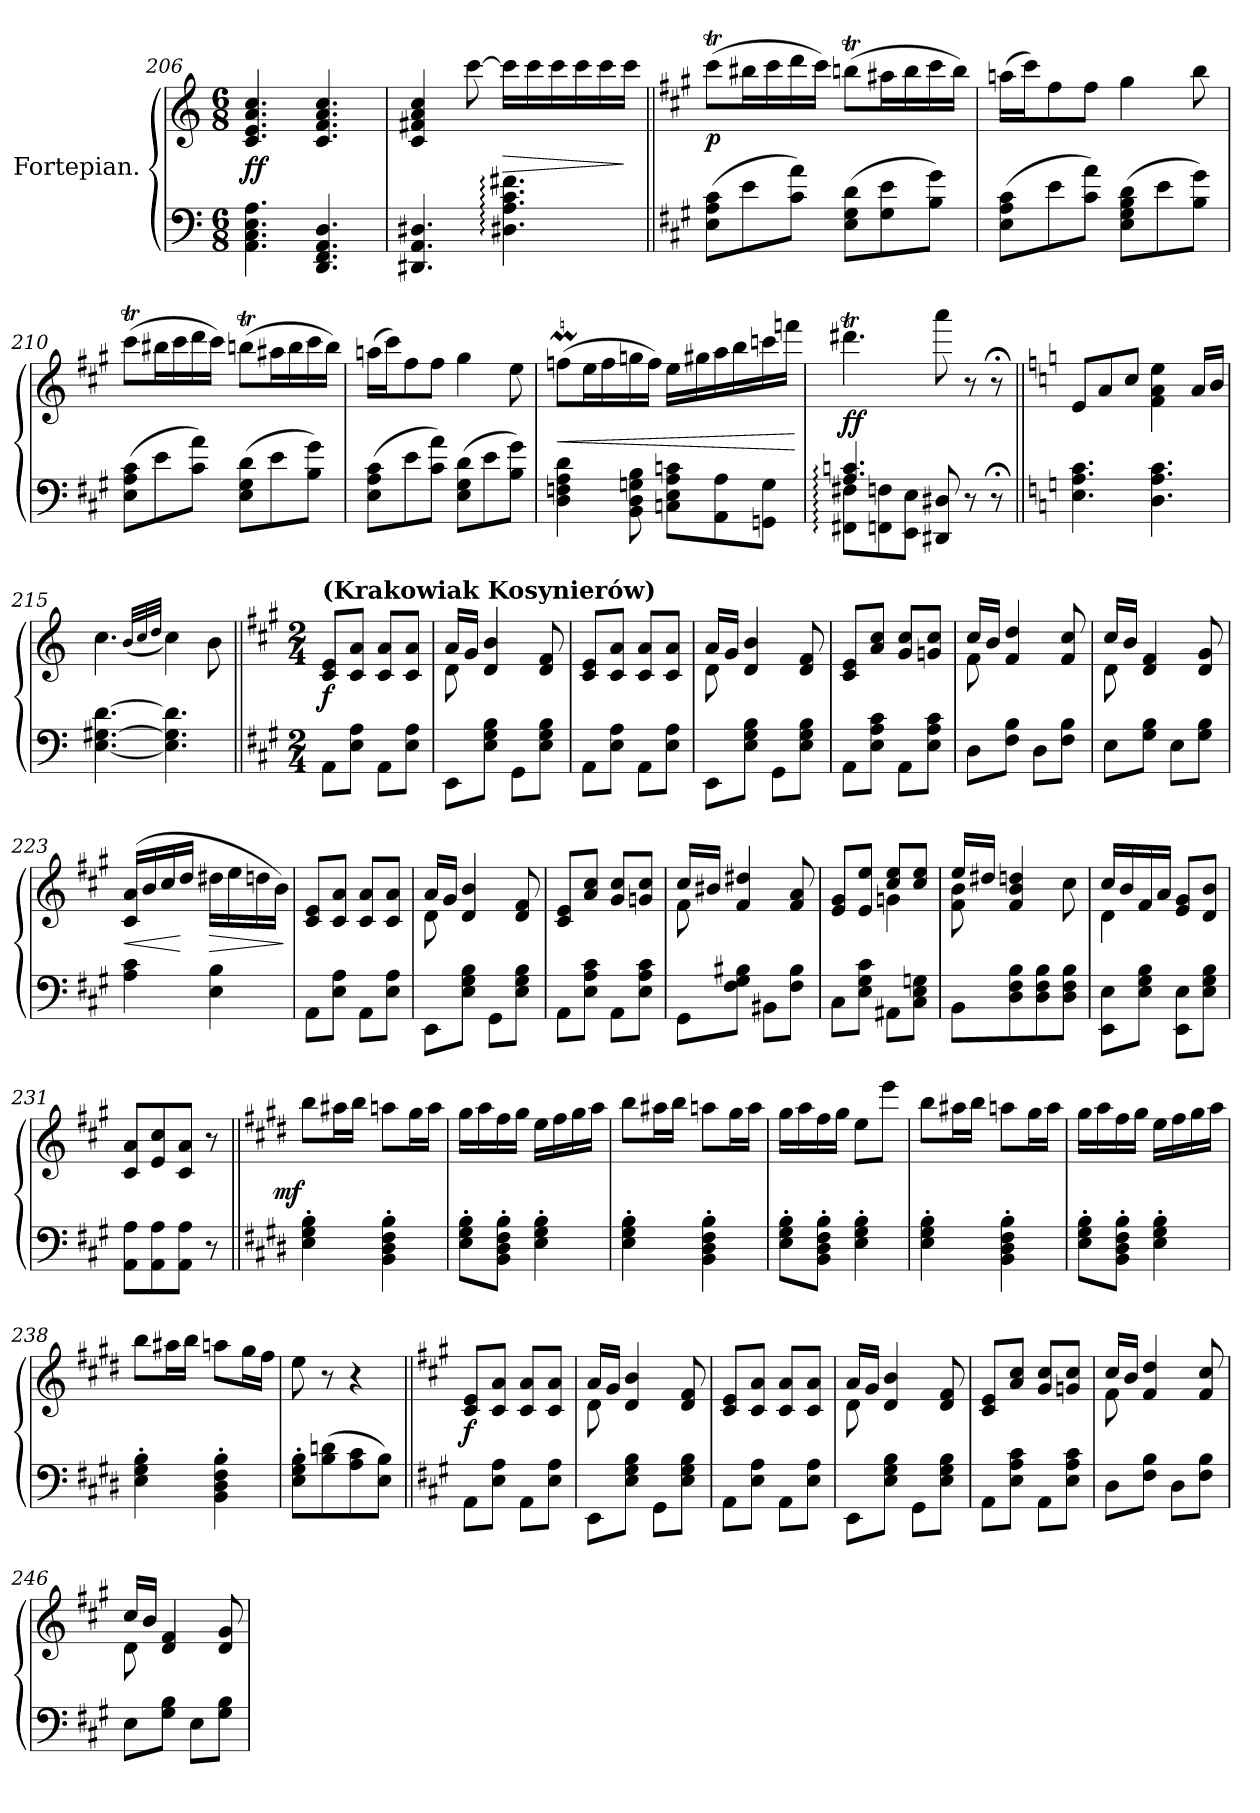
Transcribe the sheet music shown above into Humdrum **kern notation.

**kern	**kern	**dynam
*part1	*part1	*part1
*staff2	*staff1	*staff1/2
*I"Fortepian.	*	*
*clefF4	*clefG2	*
*k[]	*k[]	*
*M6/8	*M6/8	*
=206	=206	=206
4.AA\ 4.C\ 4.E\ 4.A\	4.c/ 4.e/ 4.a/ 4.cc/	ff
4.DD/ 4.FF/ 4.AA/ 4.D/	4.c/ 4.f/ 4.a/ 4.cc/	.
=207	=207	=207
4.DD#X/ 4.AA/ 4.D#X/	4c/ 4f#X/ 4a/ 4cc/	.
.	[8ccc\	.
4.D#X:\ 4.A:\ 4.c:\ 4.f#X:\	16ccc\LL]	>
.	16ccc\	.
.	16ccc\	.
.	16ccc\	.
.	16ccc\	.
.	16ccc\JJ	]
=208||	=208||	=208||
*k[f#c#g#]	*k[f#c#g#]	*
(8E\ 8A\ 8c#\L	(8ccc#t\L	p
8e\	16bb#X\L	.
.	16ccc#\	.
8c#\ 8a\J)	16ddd\	.
.	16ccc#\JJ)	.
(8E\ 8G#\ 8d\L	(8bbnT\L	.
8G#\ 8e\	16aa#X\L	.
.	16bb\	.
8B\ 8g#\J)	16ccc#\	.
.	16bb\JJ)	.
=209	=209	=209
(8E\ 8A\ 8c#\L	(16aan\LL	.
.	16ccc#\J)	.
8e\	8ff#\	.
8c#\ 8a\J)	8ff#\J	.
(8E\ 8G#\ 8B\ 8d\L	4gg#\	.
8e\	.	.
8B\ 8g#\J)	8bb\	.
=210	=210	=210
(8E\ 8A\ 8c#\L	(8ccc#t\L	.
8e\	16bb#X\L	.
.	16ccc#\	.
8c#\ 8a\J)	16ddd\	.
.	16ccc#\JJ)	.
(8E\ 8G#\ 8d\L	(8bbnT\L	.
8e\	16aa#X\L	.
.	16bb\	.
8B\ 8g#\J)	16ccc#\	.
.	16bb\JJ)	.
=211	=211	=211
(8E\ 8A\ 8c#\L	(16aan\LL	.
.	16ccc#\J)	.
8e\	8ff#\	.
8c#\ 8a\J)	8ff#\J	.
(8E\ 8G#\ 8d\L	4gg#\	.
8e\	.	.
8B\ 8g#\J)	8ee\	.
=212	=212	=212
4D\ 4Fn\ 4A\ 4d\	(8ffnM\L	<
.	16ee\L	.
.	16ff\	.
8BB\ 8D\ 8Gn\ 8B\	16ggn\	.
.	16ff\JJ)	.
8Cn\ 8E\ 8A\ 8cn\L	16ee\LL	.
.	16gg#X\	.
8AA\ 8A\	16aa\	.
.	16bb\	.
8GGn\ 8G\J	16cccn\	.
.	16fffn\JJ	.
.	.	[
=213	=213	=213
*^	*	*
4.A:/ 4.cn:/	8FF#X:\ 8F#X:\L	4.ddd#Xt\	ff
.	8FFn\ 8Fn\	.	.
.	8EE\ 8E\J	.	.
8DD#X/ 8D#X/	4ryy	8aaa\	.
8r	.	8r	.
8r;<	8ryy	8r;<	.
*v	*v	*	*
=214||	=214||	=214||
*k[]	*k[]	*
4.E\ 4.A\ 4.c\	8e/L	.
.	8a/	.
.	8cc/J	.
4.D\ 4.A\ 4.c\	4f\ 4a\ 4ee\	.
.	16a/LL	.
.	16b/JJ	.
=215	=215	=215
[4.E\ [4.G#X\ [4.d\	4.cc\	.
.	(32qqb/LLL	.
.	32qqcc/	.
.	32qqdd/JJJ	.
4.E]\ 4.G#]\ 4.d]\	4cc\)	.
.	8b\	.
=216||	=216||	=216||
*k[f#c#g#]	*k[f#c#g#]	*
*M2/4	*M2/4	*
!	!LO:TX:a:B:t=(Krakowiak Kosynierów)	!
8AA\L	8c#/ 8e/L	f
8E\ 8A\J	8c#/ 8a/J	.
8AA\L	8c#/ 8a/L	.
8E\ 8A\J	8c#/ 8a/J	.
=217	=217	=217
*	*^	*
8EE\L	16a/LL	8d\	.
.	16g#/JJ	.	.
8E\ 8G#\ 8B\J	4d/ 4b/	8ryy	.
8GG#\L	.	4ryy	.
8E\ 8G#\ 8B\J	8d/ 8f#/	.	.
*	*v	*v	*
=218	=218	=218
8AA\L	8c#/ 8e/L	.
8E\ 8A\J	8c#/ 8a/J	.
8AA\L	8c#/ 8a/L	.
8E\ 8A\J	8c#/ 8a/J	.
=219	=219	=219
*	*^	*
8EE\L	16a/LL	8d\	.
.	16g#/JJ	.	.
8E\ 8G#\ 8B\J	4d/ 4b/	8ryy	.
8GG#\L	.	4ryy	.
8E\ 8G#\ 8B\J	8d/ 8f#/	.	.
*	*v	*v	*
=220	=220	=220
8AA\L	8c#/ 8e/L	.
8E\ 8A\ 8c#\J	8a/ 8cc#/J	.
8AA\L	8g#/ 8cc#/L	.
8E\ 8A\ 8c#\J	8gn/ 8cc#/J	.
=221	=221	=221
*	*^	*
8D\L	16cc#/LL	8f#\	.
.	16b/JJ	.	.
8F#\ 8B\J	4f#/ 4dd/	8ryy	.
8D\L	.	4ryy	.
8F#\ 8B\J	8f#/ 8cc#/	.	.
=222	=222	=222	=222
8E\L	16cc#/LL	8d\	.
.	16b/JJ	.	.
8G#\ 8B\J	4d/ 4f#/	8ryy	.
8E\L	.	4ryy	.
8G#\ 8B\J	8d/ 8g#/	.	.
*	*v	*v	*
=223	=223	=223
4A\ 4c#\	(16c#/ 16a/LL	<
.	16b/	.
.	16cc#/	.
.	16dd/JJ	[
4E\ 4B\	16dd#X\LL	>
.	16ee\	.
.	16ddn\	.
.	16b\JJ)	.
.	.	]
=224	=224	=224
8AA\L	8c#/ 8e/L	.
8E\ 8A\J	8c#/ 8a/J	.
8AA\L	8c#/ 8a/L	.
8E\ 8A\J	8c#/ 8a/J	.
=225	=225	=225
*	*^	*
8EE\L	16a/LL	8d\	.
.	16g#/JJ	.	.
8E\ 8G#\ 8B\J	4d/ 4b/	8ryy	.
8GG#\L	.	4ryy	.
8E\ 8G#\ 8B\J	8d/ 8f#/	.	.
*	*v	*v	*
=226	=226	=226
8AA\L	8c#/ 8e/L	.
8E\ 8A\ 8c#\J	8a/ 8cc#/J	.
8AA\L	8g#/ 8cc#/L	.
8E\ 8A\ 8c#\J	8gn/ 8cc#/J	.
=227	=227	=227
*	*^	*
8GG#\L	16cc#/LL	8f#\	.
.	16b#X/JJ	.	.
8F#\ 8G#\ 8B#X\J	4f#/ 4dd#X/	8ryy	.
8BB#X\L	.	4ryy	.
8F#\ 8B#\J	8f#/ 8a/	.	.
=228	=228	=228	=228
8C#\L	8e/ 8g#/L	4ryy	.
8E\ 8G#\ 8c#\J	8e/ 8ee/J	.	.
8AA#X\L	8cc#/ 8ee/L	4gn\	.
8C#\ 8E\ 8Gn\J	8cc#/ 8ee/J	.	.
=229	=229	=229	=229
8BB\L	16ee/LL	8f#\ 8b\	.
.	16dd#X/JJ	.	.
8D\ 8F#\ 8B\	4f#/ 4b/ 4ddn/	8ryy	.
8D\ 8F#\ 8B\	.	4ryy	.
8D\ 8F#\ 8B\J	8cc#\	.	.
=230	=230	=230	=230
8EE\ 8E\L	16cc#/LL	4d\	.
.	16b/	.	.
8E\ 8G#\ 8B\J	16f#/	.	.
.	16a/JJ	.	.
8EE\ 8E\L	8e/ 8g#/L	4ryy	.
8E\ 8G#\ 8B\J	8d/ 8b/J	.	.
*	*v	*v	*
=231	=231	=231
8AA\ 8A\L	8c#/ 8a/L	.
8AA\ 8A\	8e/ 8cc#/	.
8AA\ 8A\J	8c#/ 8a/J	.
8r	8r	.
=232||	=232||	=232||
*k[f#c#g#d#]	*k[f#c#g#d#]	*
!	!	!LO:DY:rj
4E'\ 4G#'\ 4B'\	8bb\L	mf
.	16aa#X\L	.
.	16bb\JJ	.
4BB'\ 4D#'\ 4F#'\ 4B'\	8aan\L	.
.	16gg#\L	.
.	16aa\JJ	.
=233	=233	=233
8E'\ 8G#'\ 8B'\L	16gg#\LL	.
.	16aa\	.
8BB'\ 8D#'\ 8F#'\ 8B'\J	16ff#\	.
.	16gg#\JJ	.
4E'\ 4G#'\ 4B'\	16ee\LL	.
.	16ff#\	.
.	16gg#\	.
.	16aa\JJ	.
=234	=234	=234
4E'\ 4G#'\ 4B'\	8bb\L	.
.	16aa#X\L	.
.	16bb\JJ	.
4BB'\ 4D#'\ 4F#'\ 4B'\	8aan\L	.
.	16gg#\L	.
.	16aa\JJ	.
=235	=235	=235
8E'\ 8G#'\ 8B'\L	16gg#\LL	.
.	16aa\	.
8BB'\ 8D#'\ 8F#'\ 8B'\J	16ff#\	.
.	16gg#\JJ	.
4E'\ 4G#'\ 4B'\	8ee\L	.
.	8eee\J	.
=236	=236	=236
4E'\ 4G#'\ 4B'\	8bb\L	.
.	16aa#X\L	.
.	16bb\JJ	.
4BB'\ 4D#'\ 4F#'\ 4B'\	8aan\L	.
.	16gg#\L	.
.	16aa\JJ	.
=237	=237	=237
8E'\ 8G#'\ 8B'\L	16gg#\LL	.
.	16aa\	.
8BB'\ 8D#'\ 8F#'\ 8B'\J	16ff#\	.
.	16gg#\JJ	.
4E'\ 4G#'\ 4B'\	16ee\LL	.
.	16ff#\	.
.	16gg#\	.
.	16aa\JJ	.
=238	=238	=238
4E'\ 4G#'\ 4B'\	8bb\L	.
.	16aa#X\L	.
.	16bb\JJ	.
4BB'\ 4D#'\ 4F#'\ 4B'\	8aan\L	.
.	16gg#\L	.
.	16ff#\JJ	.
=239	=239	=239
8E'\ 8G#'\ 8B'\L	8ee\	.
(8B\ 8dn\	8r	.
8A\ 8c#\	4r	.
8E\ 8B\J)	.	.
=240||	=240||	=240||
*k[f#c#g#]	*k[f#c#g#]	*
8AA\L	8c#/ 8e/L	f
8E\ 8A\J	8c#/ 8a/J	.
8AA\L	8c#/ 8a/L	.
8E\ 8A\J	8c#/ 8a/J	.
=241	=241	=241
*	*^	*
8EE\L	16a/LL	8d\	.
.	16g#/JJ	.	.
8E\ 8G#\ 8B\J	4d/ 4b/	8ryy	.
8GG#\L	.	4ryy	.
8E\ 8G#\ 8B\J	8d/ 8f#/	.	.
*	*v	*v	*
=242	=242	=242
8AA\L	8c#/ 8e/L	.
8E\ 8A\J	8c#/ 8a/J	.
8AA\L	8c#/ 8a/L	.
8E\ 8A\J	8c#/ 8a/J	.
=243	=243	=243
*	*^	*
8EE\L	16a/LL	8d\	.
.	16g#/JJ	.	.
8E\ 8G#\ 8B\J	4d/ 4b/	8ryy	.
8GG#\L	.	4ryy	.
8E\ 8G#\ 8B\J	8d/ 8f#/	.	.
*	*v	*v	*
=244	=244	=244
8AA\L	8c#/ 8e/L	.
8E\ 8A\ 8c#\J	8a/ 8cc#/J	.
8AA\L	8g#/ 8cc#/L	.
8E\ 8A\ 8c#\J	8gn/ 8cc#/J	.
=245	=245	=245
*	*^	*
8D\L	16cc#/LL	8f#\	.
.	16b/JJ	.	.
8F#\ 8B\J	4f#/ 4dd/	8ryy	.
8D\L	.	4ryy	.
8F#\ 8B\J	8f#/ 8cc#/	.	.
=246	=246	=246	=246
8E\L	16cc#/LL	8d\	.
.	16b/JJ	.	.
8G#\ 8B\J	4d/ 4f#/	8ryy	.
8E\L	.	4ryy	.
8G#\ 8B\J	8d/ 8g#/	.	.
*	*v	*v	*
=	=	=
*-	*-	*-
